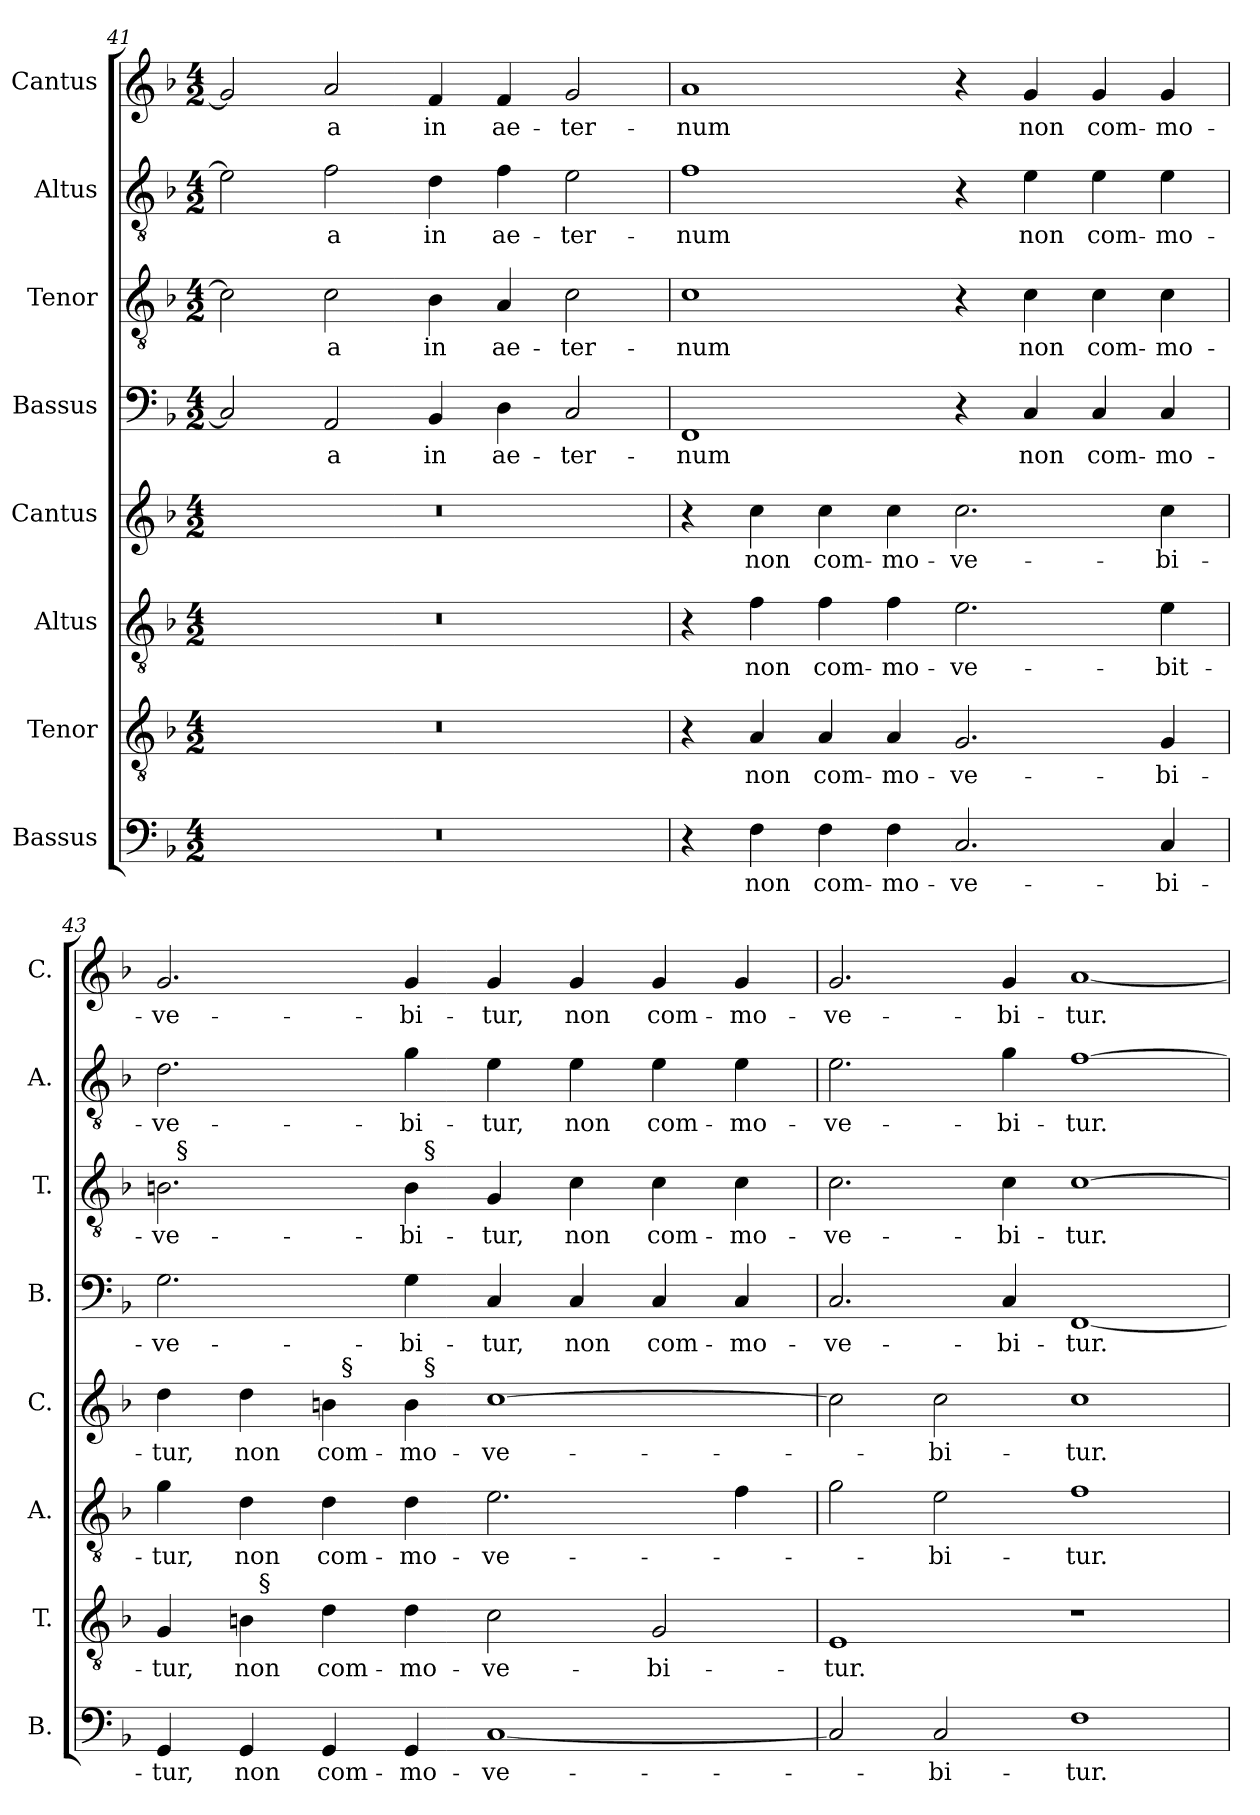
**kern	**text	**kern	**text	**kern	**text	**kern	**text	**kern	**text	**kern	**text	**kern	**text	**kern	**text
*part8	*part8	*part7	*part7	*part6	*part6	*part5	*part5	*part4	*part4	*part3	*part3	*part2	*part2	*part1	*part1
*staff8	*staff8	*staff7	*staff7	*staff6	*staff6	*staff5	*staff5	*staff4	*staff4	*staff3	*staff3	*staff2	*staff2	*staff1	*staff1
*I"Bassus	*	*I"Tenor	*	*I"Altus	*	*I"Cantus	*	*I"Bassus	*	*I"Tenor	*	*I"Altus	*	*I"Cantus	*
*I'B.	*	*I'T.	*	*I'A.	*	*I'C.	*	*I'B.	*	*I'T.	*	*I'A.	*	*I'C.	*
*clefF4	*	*clefGv2	*	*clefGv2	*	*clefG2	*	*clefF4	*	*clefGv2	*	*clefGv2	*	*clefG2	*
*	*	*ITrd7c12	*	*ITrd7c12	*	*	*	*	*	*ITrd7c12	*	*ITrd7c12	*	*	*
*k[b-]	*	*k[b-]	*	*k[b-]	*	*k[b-]	*	*k[b-]	*	*k[b-]	*	*k[b-]	*	*k[b-]	*
*F:	*	*F:	*	*F:	*	*F:	*	*F:	*	*F:	*	*F:	*	*F:	*
*M4/2	*	*M4/2	*	*M4/2	*	*M4/2	*	*M4/2	*	*M4/2	*	*M4/2	*	*M4/2	*
=41	=41	=41	=41	=41	=41	=41	=41	=41	=41	=41	=41	=41	=41	=41	=41
!LO:N:vis=1	!	!LO:N:vis=1	!	!LO:N:vis=1	!	!LO:N:vis=1	!	!	!	!	!	!	!	!	!
0r	.	0r	.	0r	.	0r	.	2C/]	.	2C\]	.	2E\]	.	2g/]	.
!	!	!	!	!	!	!	!	!	!LO:LY:b	!	!LO:LY:b	!	!LO:LY:b	!	!LO:LY:b
.	.	.	.	.	.	.	.	2AA/	-a	2C\	-a	2F\	-a	2a/	-a
!	!	!	!	!	!	!	!	!	!LO:LY:b	!	!LO:LY:b	!	!LO:LY:b	!	!LO:LY:b
.	.	.	.	.	.	.	.	4BB-/	in	4BB-\	in	4D\	in	4f/	in
!	!	!	!	!	!	!	!	!	!LO:LY:b	!	!LO:LY:b	!	!LO:LY:b	!	!LO:LY:b
.	.	.	.	.	.	.	.	4D\	ae-	4AA/	ae-	4F\	ae-	4f/	ae-
!	!	!	!	!	!	!	!	!	!LO:LY:b	!	!LO:LY:b	!	!LO:LY:b	!	!LO:LY:b
.	.	.	.	.	.	.	.	2C/	-ter-	2C\	-ter-	2E\	-ter-	2g/	-ter-
!!LO:PB:g=z
=42	=42	=42	=42	=42	=42	=42	=42	=42	=42	=42	=42	=42	=42	=42	=42
!	!	!	!	!	!	!	!	!	!LO:LY:b	!	!LO:LY:b	!	!LO:LY:b	!	!LO:LY:b
4r	.	4r	.	4r	.	4r	.	1FF	-num	1C	-num	1F	-num	1a	-num
!	!LO:LY:b	!	!LO:LY:b	!	!LO:LY:b	!	!LO:LY:b	!	!	!	!	!	!	!	!
4F\	non	4AA/	non	4F\	non	4cc\	non	.	.	.	.	.	.	.	.
!	!LO:LY:b	!	!LO:LY:b	!	!LO:LY:b	!	!LO:LY:b	!	!	!	!	!	!	!	!
4F\	com-	4AA/	com-	4F\	com-	4cc\	com-	.	.	.	.	.	.	.	.
!	!LO:LY:b	!	!LO:LY:b	!	!LO:LY:b	!	!LO:LY:b	!	!	!	!	!	!	!	!
4F\	-mo-	4AA/	-mo-	4F\	-mo-	4cc\	-mo-	.	.	.	.	.	.	.	.
!	!LO:LY:b	!	!LO:LY:b	!	!LO:LY:b	!	!LO:LY:b	!	!	!	!	!	!	!	!
2.C/	-ve-	2.GG/	-ve-	2.E\	-ve-	2.cc\	-ve-	4r	.	4r	.	4r	.	4r	.
!	!	!	!	!	!	!	!	!	!LO:LY:b	!	!LO:LY:b	!	!LO:LY:b	!	!LO:LY:b
.	.	.	.	.	.	.	.	4C/	non	4C\	non	4E\	non	4g/	non
!	!	!	!	!	!	!	!	!	!LO:LY:b	!	!LO:LY:b	!	!LO:LY:b	!	!LO:LY:b
.	.	.	.	.	.	.	.	4C/	com-	4C\	com-	4E\	com-	4g/	com-
!	!LO:LY:b	!	!LO:LY:b	!	!LO:LY:b	!	!LO:LY:b	!	!LO:LY:b	!	!LO:LY:b	!	!LO:LY:b	!	!LO:LY:b
4C/	-bi-	4GG/	-bi-	4E\	-bit-	4cc\	-bi-	4C/	-mo-	4C\	-mo-	4E\	-mo-	4g/	-mo-
=43	=43	=43	=43	=43	=43	=43	=43	=43	=43	=43	=43	=43	=43	=43	=43
!	!LO:LY:b	!	!LO:LY:b	!	!LO:LY:b	!	!LO:LY:b	!	!LO:LY:b	!	!LO:LY:b	!	!LO:LY:b	!	!LO:LY:b
*	*	*^	*	*	*	*^	*	*	*	*^	*	*	*	*	*
*	*	*	*	*	*	*	*	*^	*	*	*	*	*^	*	*	*	*	*
4GG/	-tur,	4GG/	4ryy	-tur,	4G\	-tur,	4dd\	2ryy	2ryy	-tur,	2.G\	-ve-	2.BB\	32ryy	2ryy	-ve-	2.D\	-ve-	2.g/	-ve-
!	!	!	!	!	!	!	!	!	!	!	!	!	!	!LO:TX:a:t=§	!	!	!	!	!	!
.	.	.	.	.	.	.	.	.	.	.	.	.	.	1ryy	.	.	.	.	.	.
!	!LO:LY:b	!	!	!LO:LY:b	!	!LO:LY:b	!	!	!	!LO:LY:b	!	!	!	!	!	!	!	!	!	!
4GG/	non	4BBn\	32ryy	non	4D\	non	4dd\	.	.	non	.	.	.	.	.	.	.	.	.	.
!	!	!	!LO:TX:a:t=§	!	!	!	!	!	!	!	!	!	!	!	!	!	!	!	!	!
.	.	.	1ryy	.	.	.	.	.	.	.	.	.	.	.	.	.	.	.	.	.
!	!LO:LY:b	!	!	!LO:LY:b	!	!LO:LY:b	!	!	!	!LO:LY:b	!	!	!	!	!	!	!	!	!	!
4GG/	com-	4D\	.	com-	4D\	com-	4bn\	32ryy	4ryy	com-	.	.	.	.	4ryy	.	.	.	.	.
!	!	!	!	!	!	!	!	!LO:TX:a:t=§	!	!	!	!	!	!	!	!	!	!	!	!
.	.	.	.	.	.	.	.	1ryy	.	.	.	.	.	.	.	.	.	.	.	.
!	!LO:LY:b	!	!	!LO:LY:b	!	!LO:LY:b	!	!	!	!LO:LY:b	!	!LO:LY:b	!	!	!	!LO:LY:b	!	!LO:LY:b	!	!LO:LY:b
4GG/	-mo-	4D\	.	-mo-	4D\	-mo-	4b\	.	32ryy	-mo-	4G\	-bi-	4BB\	.	32ryy	-bi-	4G\	-bi-	4g/	-bi-
!	!	!	!	!	!	!	!	!	!	!	!	!	!	!	!LO:TX:a:t=§	!	!	!	!	!
!	!	!	!	!	!	!	!	!	!LO:TX:a:t=§	!	!	!	!	!	!	!	!	!	!	!
.	.	.	.	.	.	.	.	.	1ryy	.	.	.	.	.	1ryy	.	.	.	.	.
!	!LO:LY:b	!	!	!LO:LY:b	!	!LO:LY:b	!	!	!	!LO:LY:b	!	!LO:LY:b	!	!	!	!LO:LY:b	!	!LO:LY:b	!	!LO:LY:b
[<1C	-ve-	2C\	.	-ve-	2.E\	-ve-	[>1cc	.	.	-ve-	4C/	-tur,	4GG/	.	.	-tur,	4E\	-tur,	4g/	-tur,
.	.	.	.	.	.	.	.	.	.	.	.	.	.	2ryy	.	.	.	.	.	.
!	!	!	!	!	!	!	!	!	!	!	!	!LO:LY:b	!	!	!	!LO:LY:b	!	!LO:LY:b	!	!LO:LY:b
.	.	.	.	.	.	.	.	.	.	.	4C/	non	4C\	.	.	non	4E\	non	4g/	non
.	.	.	2ryy	.	.	.	.	.	.	.	.	.	.	.	.	.	.	.	.	.
!	!	!	!	!LO:LY:b	!	!	!	!	!	!	!	!LO:LY:b	!	!	!	!LO:LY:b	!	!LO:LY:b	!	!LO:LY:b
.	.	2GG/	.	-bi-	.	.	.	.	.	.	4C/	com-	4C\	.	.	com-	4E\	com-	4g/	com-
.	.	.	.	.	.	.	.	4...ryy	.	.	.	.	.	4...ryy	.	.	.	.	.	.
!	!	!	!	!	!	!	!	!	!	!	!	!LO:LY:b	!	!	!	!LO:LY:b	!	!LO:LY:b	!	!LO:LY:b
.	.	.	.	.	4F\	.	.	.	.	.	4C/	-mo-	4C\	.	.	-mo-	4E\	-mo-	4g/	-mo-
.	.	.	8..ryy	.	.	.	.	.	8..ryy	.	.	.	.	.	8..ryy	.	.	.	.	.
=44	=44	=44	=44	=44	=44	=44	=44	=44	=44	=44	=44	=44	=44	=44	=44	=44	=44	=44	=44	=44
!	!	!	!	!LO:LY:b	!	!	!	!	!	!	!	!LO:LY:b	!	!	!	!LO:LY:b	!	!LO:LY:b	!	!LO:LY:b
*	*	*v	*v	*	*	*	*v	*v	*v	*	*	*	*v	*v	*v	*	*	*	*	*
2C/]	.	1EE	-tur.	2G\	.	2cc\]	.	2.C/	-ve-	2.C\	-ve-	2.E\	-ve-	2.g/	-ve-
!	!LO:LY:b	!	!	!	!LO:LY:b	!	!LO:LY:b	!	!	!	!	!	!	!	!
2C/	-bi-	.	.	2E\	-bi-	2cc\	-bi-	.	.	.	.	.	.	.	.
!	!	!	!	!	!	!	!	!	!LO:LY:b	!	!LO:LY:b	!	!LO:LY:b	!	!LO:LY:b
.	.	.	.	.	.	.	.	4C/	-bi-	4C\	-bi-	4G\	-bi-	4g/	-bi-
!	!LO:LY:b	!	!	!	!LO:LY:b	!	!LO:LY:b	!	!LO:LY:b	!	!LO:LY:b	!	!LO:LY:b	!	!LO:LY:b
1F	-tur.	1r	.	1F	-tur.	1cc	-tur.	[<1FF	-tur.	[>1C	-tur.	[>1F	-tur.	[<1a	-tur.
=	=	=	=	=	=	=	=	=	=	=	=	=	=	=	=
*-	*-	*-	*-	*-	*-	*-	*-	*-	*-	*-	*-	*-	*-	*-	*-
